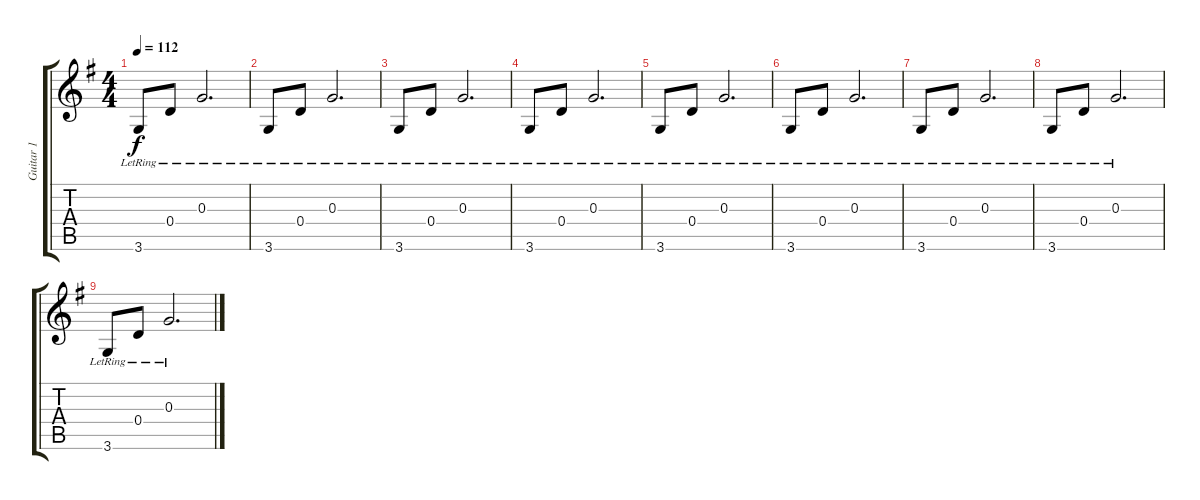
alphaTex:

\track ("Guitar 1" "Guitar 1") {instrument electricguitarclean}
\staff {score tabs}
\tuning (E4 B3 G3 D3 A2 E2) {hide}
\ts (4 4)
\tempo 112
\clef g2
\ks g
3.6{lr}.8{dy f} 0.4{lr}.8 0.3{lr}.2{d} |
3.6{lr}.8 0.4{lr}.8 0.3{lr}.2{d} |
3.6{lr}.8 0.4{lr}.8 0.3{lr}.2{d} |
3.6{lr}.8 0.4{lr}.8 0.3{lr}.2{d} |
3.6{lr}.8 0.4{lr}.8 0.3{lr}.2{d} |
3.6{lr}.8 0.4{lr}.8 0.3{lr}.2{d} |
3.6{lr}.8 0.4{lr}.8 0.3{lr}.2{d} |
3.6{lr}.8 0.4{lr}.8 0.3{lr}.2{d} |
3.6{lr}.8 0.4{lr}.8 0.3{lr}.2{d}
